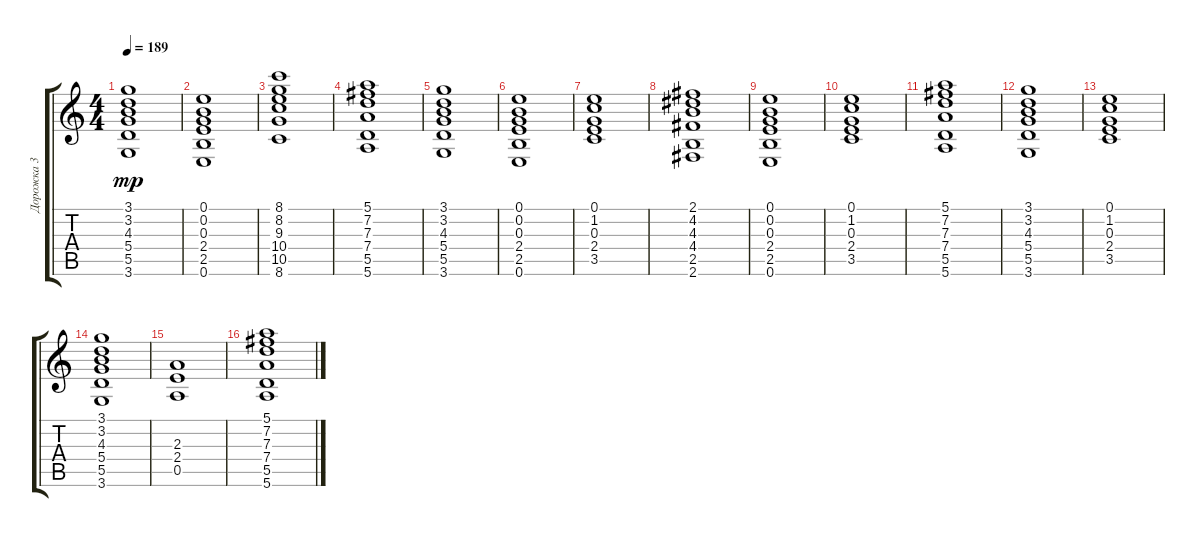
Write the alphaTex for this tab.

\track ("Дорожка 3" "Дорожка 3") {instrument distortionguitar}
\staff {score tabs}
\tuning (E4 B3 G3 D3 A2 E2) {hide}
\ts (4 4)
\tempo 189
\clef g2
\ks c
(3.1 3.2 4.3 5.4 5.5 3.6).1{dy mp} |
(0.1 0.2 0.3 2.4 2.5 0.6).1 |
(8.1 8.2 9.3 10.4 10.5 8.6).1 |
(5.1 7.2 7.3 7.4 5.5 5.6).1 |
(3.1 3.2 4.3 5.4 5.5 3.6).1 |
(0.1 0.2 0.3 2.4 2.5 0.6).1 |
(0.1 1.2 0.3 2.4 3.5).1 |
(2.1 4.2 4.3 4.4 2.5 2.6).1 |
(0.1 0.2 0.3 2.4 2.5 0.6).1 |
(0.1 1.2 0.3 2.4 3.5).1 |
(5.1 7.2 7.3 7.4 5.5 5.6).1 |
(3.1 3.2 4.3 5.4 5.5 3.6).1 |
(0.1 1.2 0.3 2.4 3.5).1 |
(3.1 3.2 4.3 5.4 5.5 3.6).1 |
(2.3 2.4 0.5).1 |
(5.1 7.2 7.3 7.4 5.5 5.6).1
